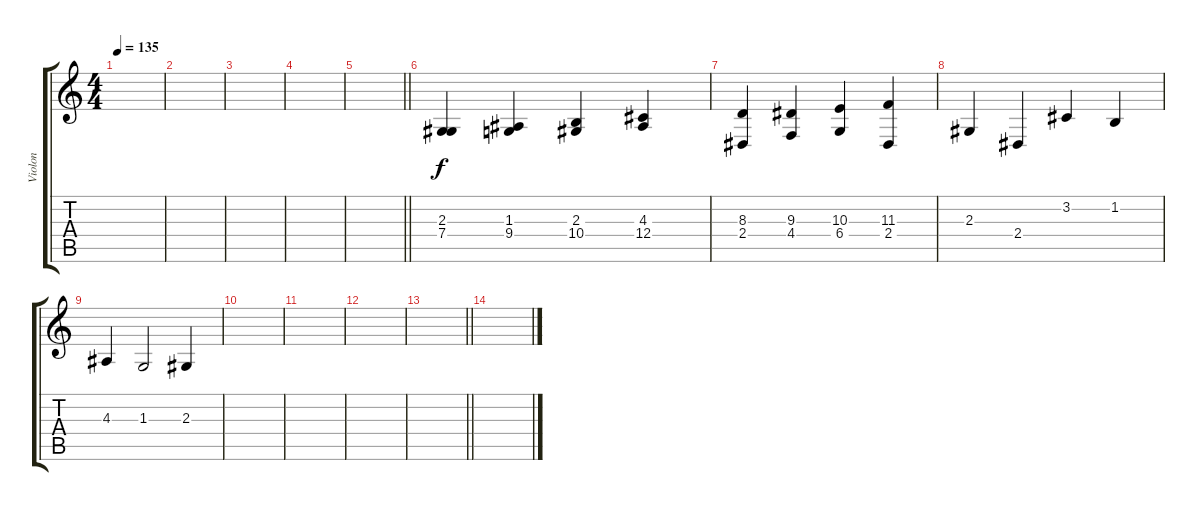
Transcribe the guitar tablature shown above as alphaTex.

\track ("Violon" "Violon") {instrument violin}
\staff {score tabs}
\tuning (Eb4 Bb3 Gb3 Db3 Ab2 Eb2) {hide}
\ts (4 4)
\tempo 135
\clef g2
\ks c
|
|
|
|
\barLineRight lightlight
|
\section ("" "")
(2.3 7.4).4 (1.3 9.4).4 (2.3 10.4).4 (4.3 12.4).4 |
(8.3 2.4).4 (9.3 4.4).4 (10.3 6.4).4 (11.3 2.4).4 |
2.3.4 2.4.4 3.2.4 1.2.4 |
4.3.4 1.3.2 2.3.4 |
|
|
|
\barLineRight lightlight
|
\section ("" "")
